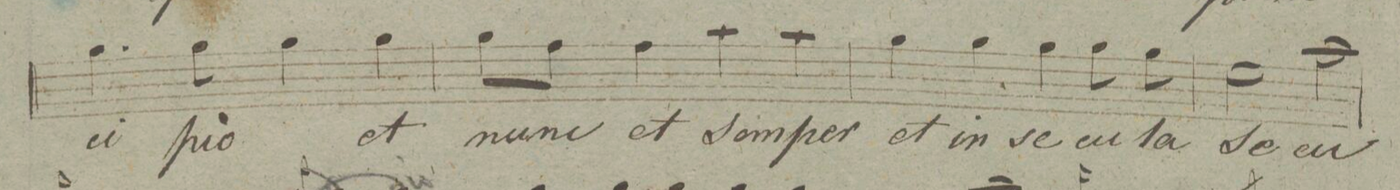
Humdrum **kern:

**kern	**text	**dynam
*I"Canto.	*	*
*clefC1	*	*
*k[c#f#d#g#]	*	*
*met(c|)	*	*
*M2/2	*	*
4.ee\	-ci-	.
8ee\	-pi-	.
4ee\	-o	.
4ee\	et	.
=96	=96	=96
8ee\L	nunc	.
8dd#\J	.	.
4dd#\	et	.
4ff#\	Sem-	.
4ff#\	-per	.
=97	=97	=97
4ee\	et	.
4ee\	in	.
4ee\	se-	.
8ee\	-cu-	.
8ee\	-la	.
=98	=98	=98
2cc#\	Se-	.
2ff#\	-cu-	.
=99	=99	=99
*-	*-	*-
